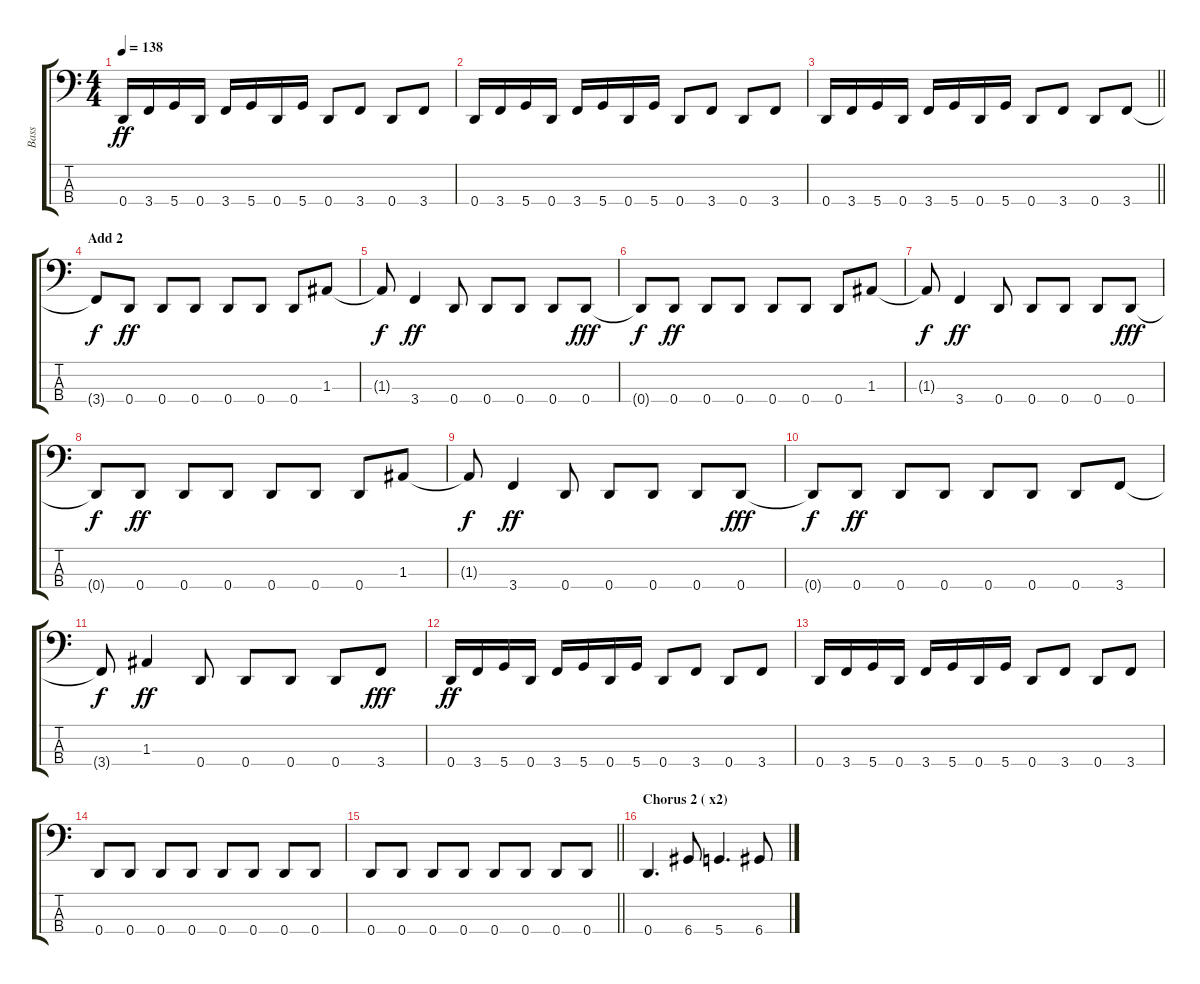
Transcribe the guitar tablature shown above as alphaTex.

\track ("Bass" "Bass") {instrument electricbassfinger}
\staff {score tabs}
\tuning (G2 D2 A1 D1) {hide}
\ts (4 4)
\tempo 138
\clef f4
\ks c
0.4.16{dy ff} 3.4.16 5.4.16 0.4.16 3.4.16 5.4.16 0.4.16 5.4.16 0.4.8 3.4.8 0.4.8 3.4.8 |
0.4.16 3.4.16 5.4.16 0.4.16 3.4.16 5.4.16 0.4.16 5.4.16 0.4.8 3.4.8 0.4.8 3.4.8 |
\barLineRight lightlight
0.4.16 3.4.16 5.4.16 0.4.16 3.4.16 5.4.16 0.4.16 5.4.16 0.4.8 3.4.8 0.4.8 3.4.8 |
\section ("" "Add 2")
3.4{t}.8{dy f} 0.4.8{dy ff} 0.4.8 0.4.8 0.4.8 0.4.8 0.4.8 1.3.8 |
1.3{t}.8{dy f} 3.4.4{dy ff} 0.4.8 0.4.8 0.4.8 0.4.8 0.4.8{dy fff} |
0.4{t}.8{dy f} 0.4.8{dy ff} 0.4.8 0.4.8 0.4.8 0.4.8 0.4.8 1.3.8 |
1.3{t}.8{dy f} 3.4.4{dy ff} 0.4.8 0.4.8 0.4.8 0.4.8 0.4.8{dy fff} |
0.4{t}.8{dy f} 0.4.8{dy ff} 0.4.8 0.4.8 0.4.8 0.4.8 0.4.8 1.3.8 |
1.3{t}.8{dy f} 3.4.4{dy ff} 0.4.8 0.4.8 0.4.8 0.4.8 0.4.8{dy fff} |
0.4{t}.8{dy f} 0.4.8{dy ff} 0.4.8 0.4.8 0.4.8 0.4.8 0.4.8 3.4.8 |
3.4{t}.8{dy f} 1.3.4{dy ff} 0.4.8 0.4.8 0.4.8 0.4.8 3.4.8{dy fff} |
0.4.16{dy ff} 3.4.16 5.4.16 0.4.16 3.4.16 5.4.16 0.4.16 5.4.16 0.4.8 3.4.8 0.4.8 3.4.8 |
0.4.16 3.4.16 5.4.16 0.4.16 3.4.16 5.4.16 0.4.16 5.4.16 0.4.8 3.4.8 0.4.8 3.4.8 |
0.4.8 0.4.8 0.4.8 0.4.8 0.4.8 0.4.8 0.4.8 0.4.8 |
\barLineRight lightlight
0.4.8 0.4.8 0.4.8 0.4.8 0.4.8 0.4.8 0.4.8 0.4.8 |
\section ("" "Chorus 2 ( x2)")
0.4.4{d} 6.4.8 5.4.4{d} 6.4.8
